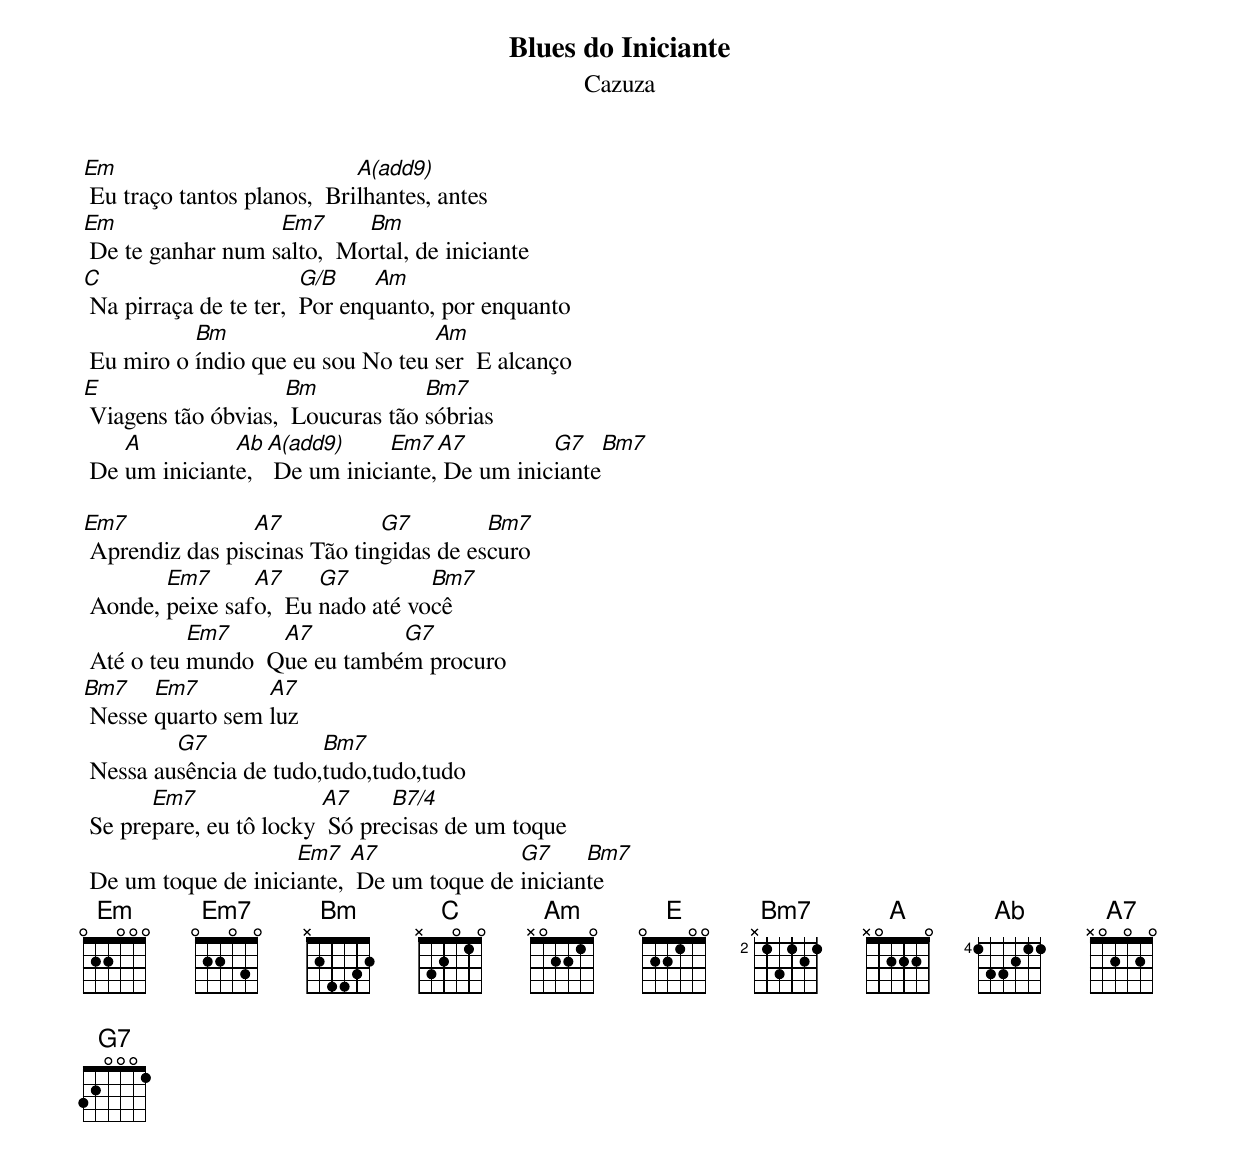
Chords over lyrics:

Blues do Iniciante
Cazuza

Em                           A(add9)
 Eu traço tantos planos,  Brilhantes, antes
Em                 Em7      Bm
 De te ganhar num salto,  Mortal, de iniciante
C                       G/B    Am
 Na pirraça de te ter,  Por enquanto, por enquanto
           Bm                      Am
 Eu miro o índio que eu sou No teu ser  E alcanço
E                    Bm            Bm7
 Viagens tão óbvias,  Loucuras tão sóbrias
    A          Ab A(add9)     Em7  A7         G7     Bm7
 De um iniciante,  De um iniciante, De um iniciante

Em7              A7           G7         Bm7
 Aprendiz das piscinas Tão tingidas de escuro
        Em7      A7     G7         Bm7
 Aonde, peixe safo,  Eu nado até você
           Em7     A7         G7
 Até o teu mundo  Que eu também procuro
Bm7    Em7        A7
 Nesse quarto sem luz
         G7             Bm7
 Nessa ausência de tudo,tudo,tudo,tudo
       Em7               A7     B7/4
 Se prepare, eu tô locky  Só precisas de um toque
                     Em7   A7              G7     Bm7
 De um toque de iniciante,  De um toque de iniciante
